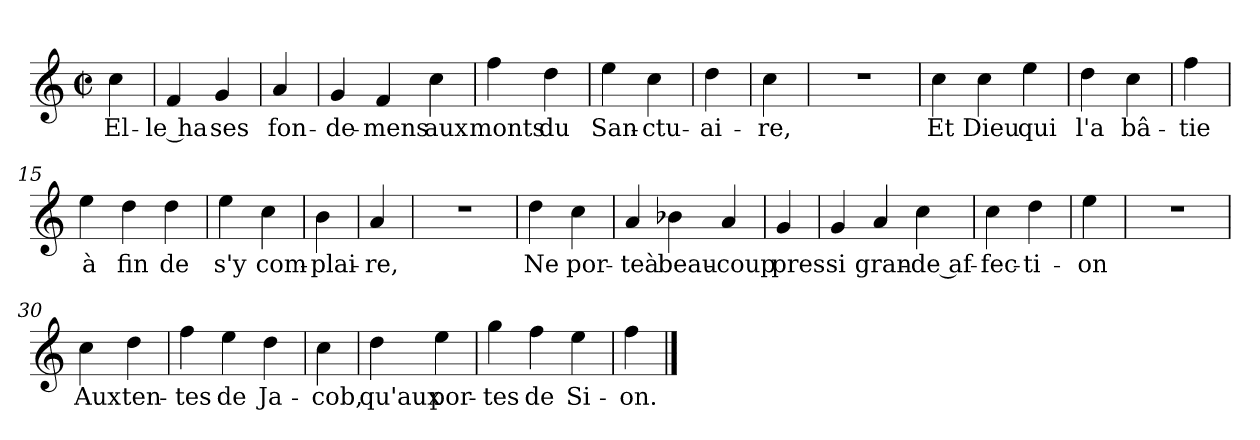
**kern	**text
*part1	*part1
*staff1	*staff1
*clefG2	*
*k[]	*
*C:	*
*M2/2	*
*met(c|)	*
=1	=1
4cc	El-
=2	=2
4f	-le ha
4g	ses
=3	=3
4a	fon-
=4	=4
4g	-de-
4f	-mens
4cc	aux
=6	=6
4ff	monts
4dd	du
=7	=7
4ee	San-
4cc	-ctu-
=8	=8
4dd	-ai-
=9	=9
4cc	-re,
=10	=10
1r	.
=11	=11
4cc	Et
4cc	Dieu
4ee	qui
=13	=13
4dd	l'a
4cc	bâ-
=14	=14
4ff	-tie
=15	=15
4ee	à
4dd	fin
4dd	de
=17	=17
4ee	s'y
4cc	com-
=18	=18
4b	-plai-
=19	=19
4a	-re,
=20	=20
1r	.
=21	=21
4dd	Ne
4cc	por-
=22	=22
4a	-teà
4b-X	beau-
4a	-coup
=24	=24
4g	pres
=25	=25
4g	si
4a	gran-
4cc	-de af-
=27	=27
4cc	-fec-
4dd	-ti-
=28	=28
4ee	-on
=29	=29
1r	.
=30	=30
4cc	Aux
4dd	ten-
=31	=31
4ff	-tes
4ee	de
4dd	Ja-
=33	=33
4cc	-cob,
=34	=34
4dd	qu'aux
4ee	por-
=35	=35
4gg	-tes
4ff	de
4ee	Si-
=37	=37
4ff	-on.
==	==
*-	*-
